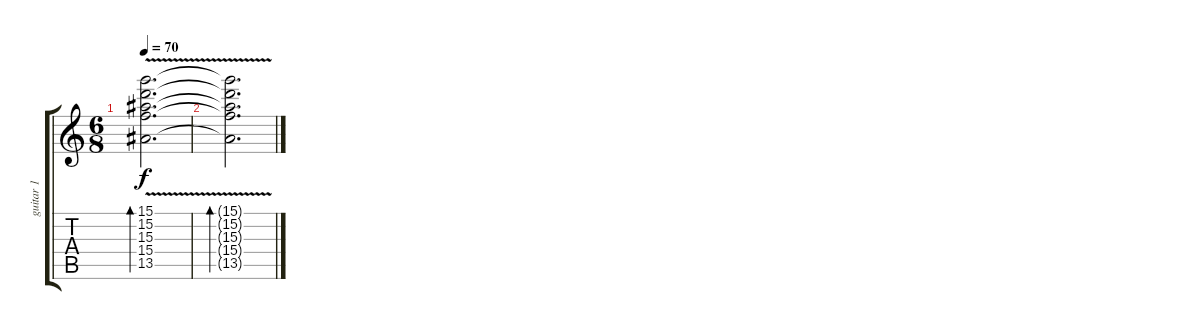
\track ("guitar 1" "guitar 1") {instrument acousticguitarsteel}
\staff {score tabs}
\tuning (E4 B3 G3 D3 A2 D2) {hide}
\ts (6 8)
\tempo 70
\clef g2
\ks c
(15.1{v} 15.2 15.3 15.4 13.5).2{d bd 240 dy f} |
(15.1{v t} 15.2{t} 15.3{t} 15.4{t} 13.5{t}).2{d bd 240}
